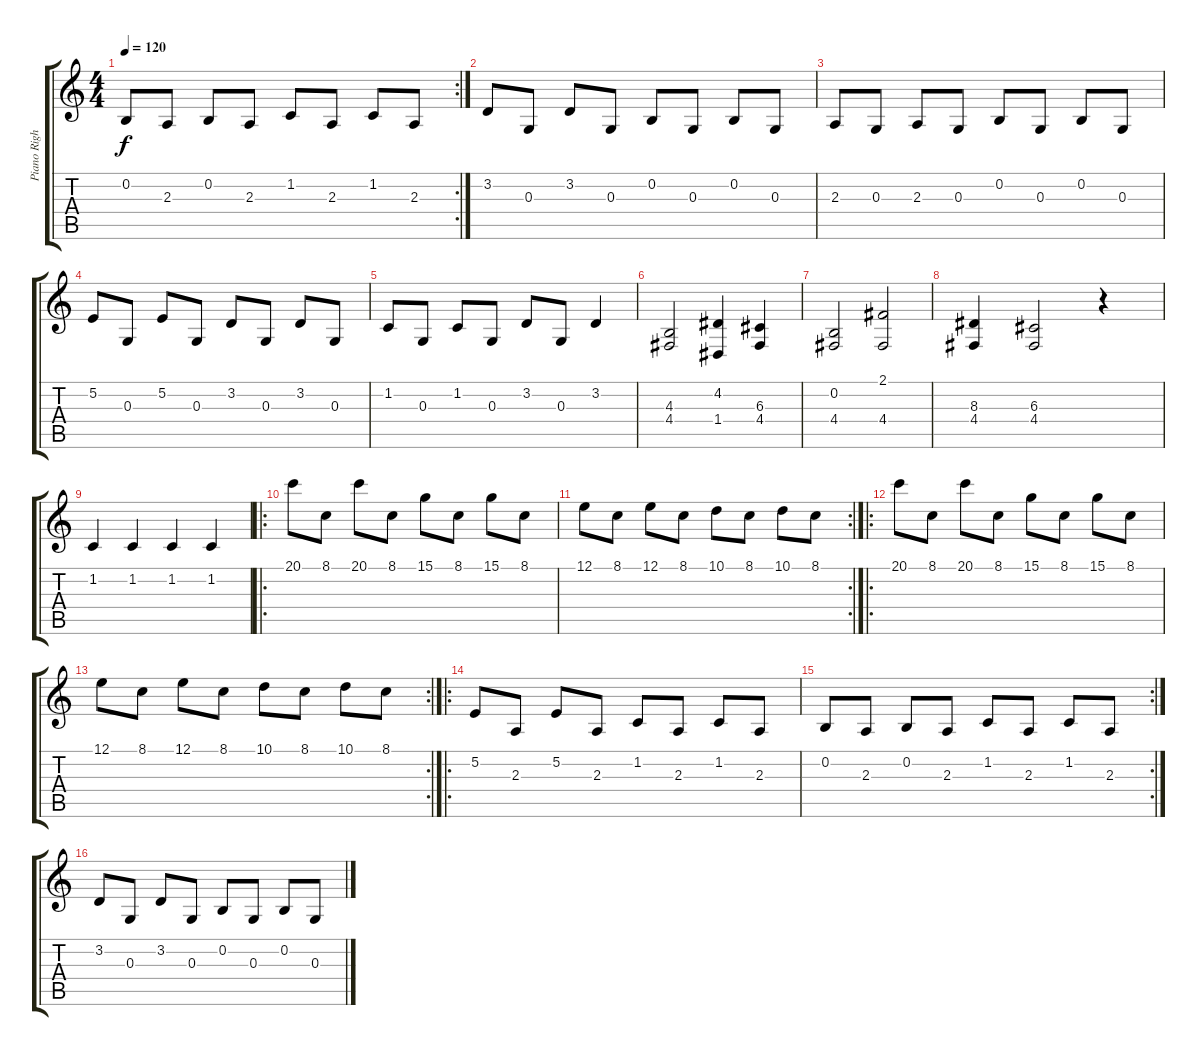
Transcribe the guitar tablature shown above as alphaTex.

\track ("Piano Right Hand" "Piano Righ") {instrument brightacousticpiano}
\staff {score tabs}
\tuning (E4 B3 G3 D3 A2 E2) {hide}
\rc 2
\ts (4 4)
\tempo 120
\clef g2
\ks c
0.2.8{dy f} 2.3.8 0.2.8 2.3.8 1.2.8 2.3.8 1.2.8 2.3.8 |
3.2.8 0.3.8 3.2.8 0.3.8 0.2.8 0.3.8 0.2.8 0.3.8 |
2.3.8 0.3.8 2.3.8 0.3.8 0.2.8 0.3.8 0.2.8 0.3.8 |
5.2.8 0.3.8 5.2.8 0.3.8 3.2.8 0.3.8 3.2.8 0.3.8 |
1.2.8 0.3.8 1.2.8 0.3.8 3.2.8 0.3.8 3.2.4 |
(4.3 4.4).2 (4.2 1.4).4 (6.3 4.4).4 |
(0.2 4.4).2 (2.1 4.4).2 |
(8.3 4.4).4 (6.3 4.4).2 r.4 |
1.2.4 1.2.4 1.2.4 1.2.4 |
\ro
20.1.8 8.1.8 20.1.8 8.1.8 15.1.8 8.1.8 15.1.8 8.1.8 |
\rc 2
12.1.8 8.1.8 12.1.8 8.1.8 10.1.8 8.1.8 10.1.8 8.1.8 |
\ro
20.1.8 8.1.8 20.1.8 8.1.8 15.1.8 8.1.8 15.1.8 8.1.8 |
\rc 2
12.1.8 8.1.8 12.1.8 8.1.8 10.1.8 8.1.8 10.1.8 8.1.8 |
\ro
5.2.8 2.3.8 5.2.8 2.3.8 1.2.8 2.3.8 1.2.8 2.3.8 |
\rc 2
0.2.8 2.3.8 0.2.8 2.3.8 1.2.8 2.3.8 1.2.8 2.3.8 |
3.2.8 0.3.8 3.2.8 0.3.8 0.2.8 0.3.8 0.2.8 0.3.8
